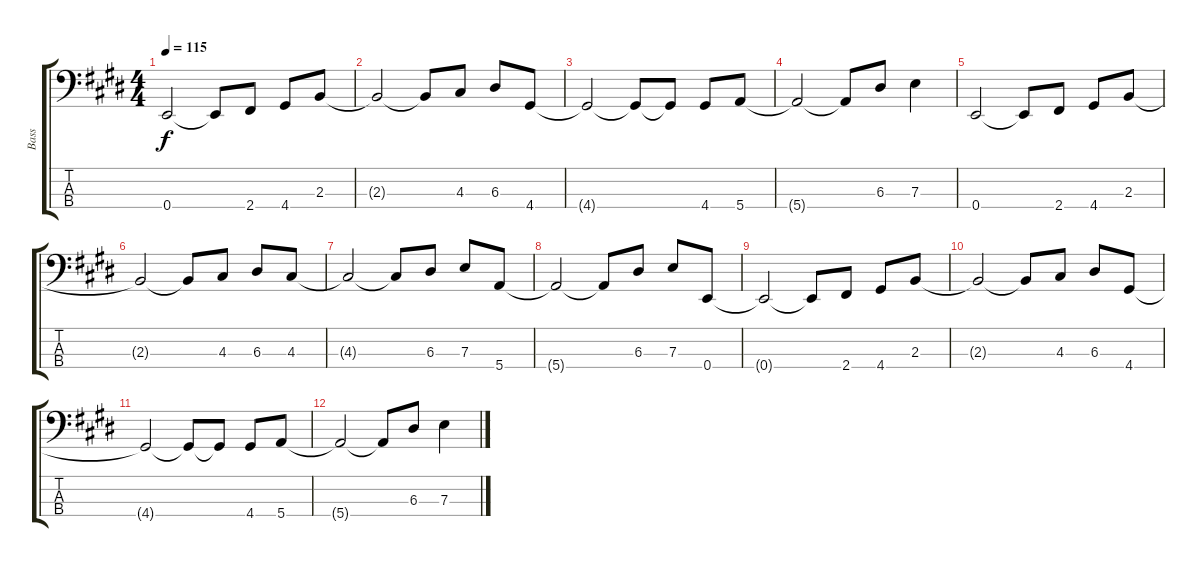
\track ("Bass" "Bass") {instrument electricbasspick}
\staff {score tabs}
\tuning (G2 D2 A1 E1) {hide}
\ts (4 4)
\tempo 115
\clef f4
\ks c#minor
0.4{t}.2{dy f} 0.4{t}.8 2.4.8 4.4.8 2.3.8 |
2.3{t}.2 2.3{t}.8 4.3.8 6.3.8 4.4.8 |
4.4{t}.2 4.4{t}.8 4.4{t}.8 4.4.8 5.4.8 |
5.4{t}.2 5.4{t}.8 6.3.8 7.3.4 |
0.4.2{volume 8} 0.4{t}.8 2.4.8 4.4.8 2.3.8 |
2.3{t}.2 2.3{t}.8 4.3.8 6.3.8 4.3.8 |
4.3{t}.2 4.3{t}.8 6.3.8 7.3.8 5.4.8 |
5.4{t}.2 5.4{t}.8 6.3.8 7.3.8 0.4.8 |
0.4{t}.2{volume 7} 0.4{t}.8 2.4.8 4.4.8 2.3.8 |
2.3{t}.2{volume 5} 2.3{t}.8 4.3.8 6.3.8 4.4.8 |
4.4{t}.2{volume 3} 4.4{t}.8 4.4{t}.8 4.4.8 5.4.8 |
5.4{t}.2{volume 1} 5.4{t}.8 6.3.8 7.3.4
